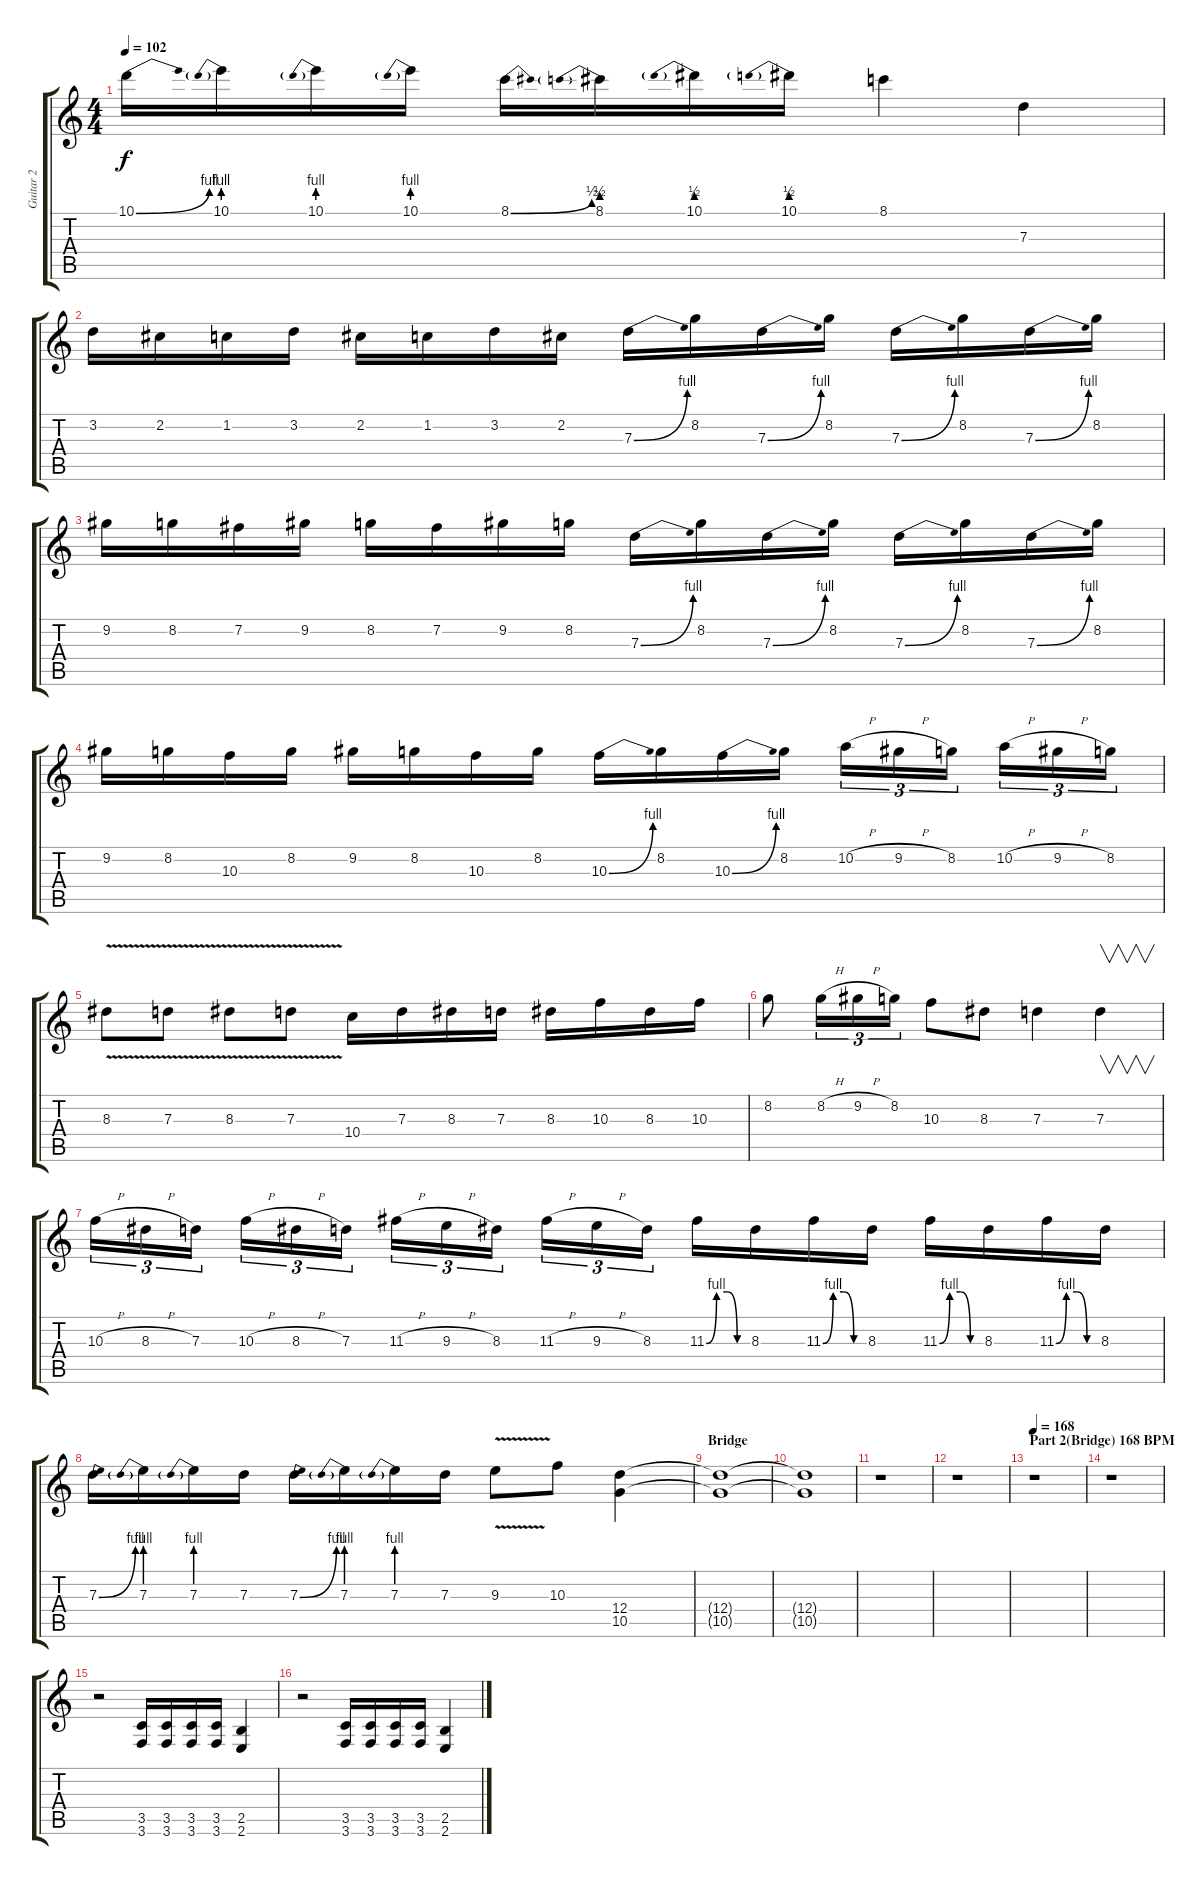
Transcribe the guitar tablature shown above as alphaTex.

\track ("Guitar 2" "Guitar 2") {instrument distortionguitar}
\staff {score tabs}
\tuning (E4 B3 G3 D3 A2 D2) {hide}
\ts (4 4)
\tempo 102
\clef g2
\ks c
10.1{be (bend 0 0 60 4)}.16{dy f} 10.1{be (prebend 0 4 60 4)}.16 10.1{be (prebend 0 4 60 4)}.16 10.1{be (prebend 0 4 60 4)}.16 8.1{be (bend 0 0 60 2)}.16 8.1{be (prebend 0 2 60 2)}.16 10.1{be (prebend 0 2 60 2)}.16 10.1{be (prebend 0 2 60 2)}.16 8.1.4 7.3.4 |
3.2.16 2.2.16 1.2.16 3.2.16 2.2.16 1.2.16 3.2.16 2.2.16 7.3{be (bend 0 0 60 4)}.16 8.2.16 7.3{be (bend 0 0 60 4)}.16 8.2.16 7.3{be (bend 0 0 60 4)}.16 8.2.16 7.3{be (bend 0 0 60 4)}.16 8.2.16 |
9.2.16 8.2.16 7.2.16 9.2.16 8.2.16 7.2.16 9.2.16 8.2.16 7.3{be (bend 0 0 60 4)}.16 8.2.16 7.3{be (bend 0 0 60 4)}.16 8.2.16 7.3{be (bend 0 0 60 4)}.16 8.2.16 7.3{be (bend 0 0 60 4)}.16 8.2.16 |
9.2.16 8.2.16 10.3.16 8.2.16 9.2.16 8.2.16 10.3.16 8.2.16 10.3{be (bend 0 0 60 4)}.16 8.2.16 10.3{be (bend 0 0 60 4)}.16 8.2.16 10.2{h}.16{tu (3 2)} 9.2{h}.16{tu (3 2)} 8.2.16{tu (3 2)} 10.2{h}.16{tu (3 2)} 9.2{h}.16{tu (3 2)} 8.2.16{tu (3 2)} |
8.3{v}.8 7.3{v}.8 8.3{v}.8 7.3{v}.8 10.4.16 7.3.16 8.3.16 7.3.16 8.3.16 10.3.16 8.3.16 10.3.16 |
8.2.8 8.2{h}.16{tu (3 2)} 9.2{h}.16{tu (3 2)} 8.2.16{tu (3 2)} 10.3.8 8.3.8 7.3.4 7.3.4{v} |
10.3{h}.16{tu (3 2)} 8.3{h}.16{tu (3 2)} 7.3.16{tu (3 2)} 10.3{h}.16{tu (3 2)} 8.3{h}.16{tu (3 2)} 7.3.16{tu (3 2)} 11.3{h}.16{tu (3 2)} 9.3{h}.16{tu (3 2)} 8.3.16{tu (3 2)} 11.3{h}.16{tu (3 2)} 9.3{h}.16{tu (3 2)} 8.3.16{tu (3 2)} 11.3{be (custom 0 0 15 4 30 4 45 0 60 0)}.16 8.3.16 11.3{be (custom 0 0 15 4 30 4 45 0 60 0)}.16 8.3.16 11.3{be (custom 0 0 15 4 30 4 45 0 60 0)}.16 8.3.16 11.3{be (custom 0 0 15 4 30 4 45 0 60 0)}.16 8.3.16 |
7.3{be (bend 0 0 60 4)}.16 7.3{be (prebend 0 4 60 4)}.16 7.3{be (prebend 0 4 60 4)}.16 7.3.16 7.3{be (bend 0 0 60 4)}.16 7.3{be (prebend 0 4 60 4)}.16 7.3{be (prebend 0 4 60 4)}.16 7.3.16 9.3{v}.8 10.3.8 (12.4 10.5).4{balance 0} |
\section ("" "Bridge")
(12.4{t} 10.5{t}).1 |
(12.4{t} 10.5{t}).1 |
r.1 |
r.1 |
\section ("" "Part 2(Bridge) 168 BPM")
\tempo 168
r.1 |
r.1 |
r.2 (3.5 3.6).16 (3.5 3.6).16 (3.5 3.6).16 (3.5 3.6).16 (2.5 2.6).4 |
r.2 (3.5 3.6).16 (3.5 3.6).16 (3.5 3.6).16 (3.5 3.6).16 (2.5 2.6).4
